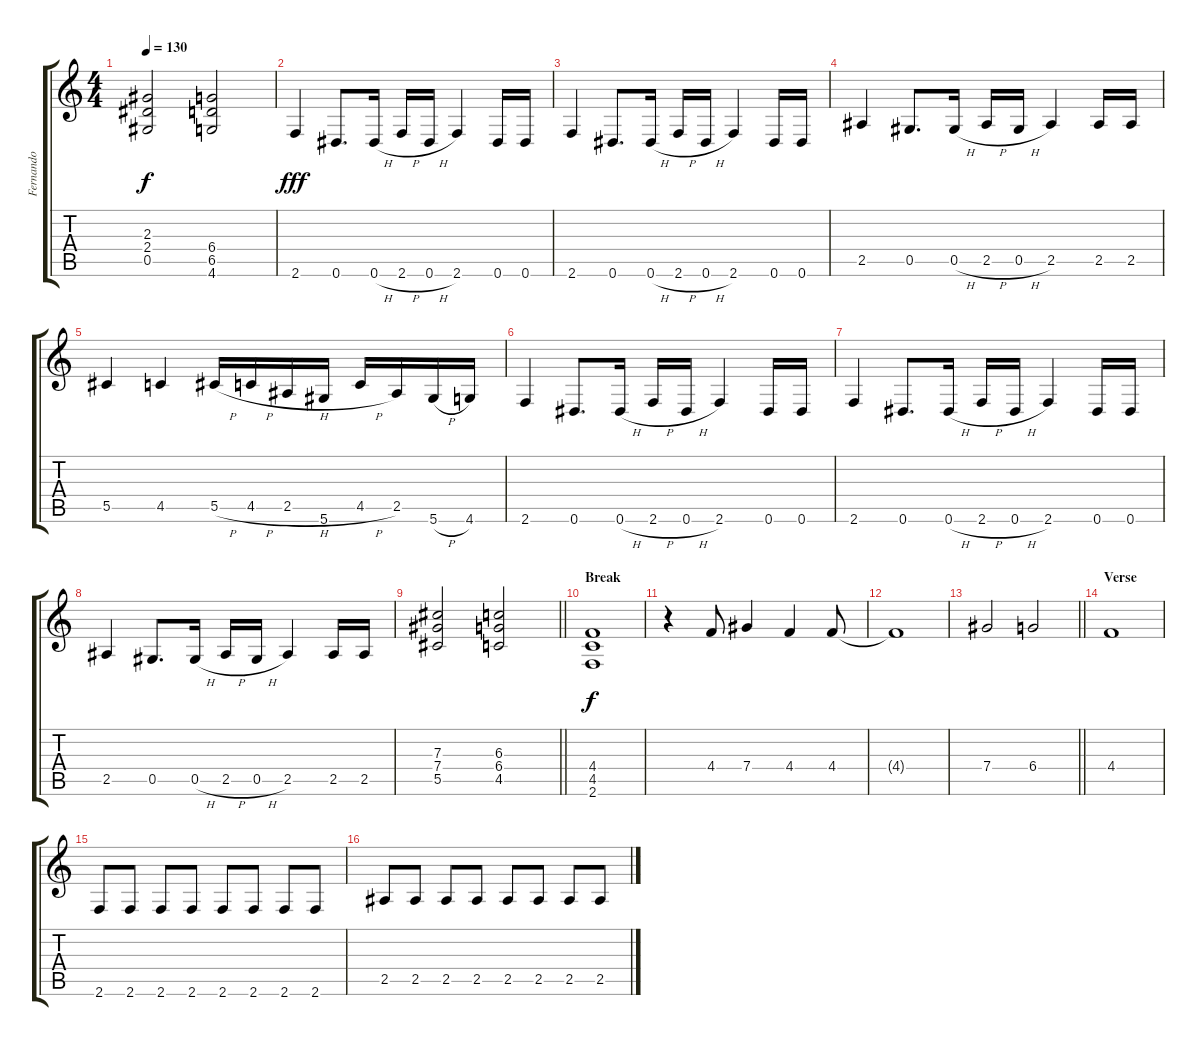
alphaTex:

\track ("Fernando" "Fernando") {instrument distortionguitar}
\staff {score tabs}
\tuning (Eb4 Bb3 Gb3 Db3 Ab2 Eb2) {hide}
\ts (4 4)
\tempo 130
\clef g2
\ks c
(2.3 2.4 0.5).2{dy f} (6.4 6.5 4.6).2 |
2.6.4{dy fff} 0.6.8{d} 0.6{h}.16 2.6{h}.16 0.6{h}.16 2.6.4 0.6.16 0.6.16 |
2.6.4 0.6.8{d} 0.6{h}.16 2.6{h}.16 0.6{h}.16 2.6.4 0.6.16 0.6.16 |
2.5.4 0.5.8{d} 0.5{h}.16 2.5{h}.16 0.5{h}.16 2.5.4 2.5.16 2.5.16 |
5.5.4 4.5.4 5.5{h}.16 4.5{h}.16 2.5{h}.16 5.6.16 4.5{h}.16 2.5.16 5.6{h}.16 4.6.16 |
2.6.4 0.6.8{d} 0.6{h}.16 2.6{h}.16 0.6{h}.16 2.6.4 0.6.16 0.6.16 |
2.6.4 0.6.8{d} 0.6{h}.16 2.6{h}.16 0.6{h}.16 2.6.4 0.6.16 0.6.16 |
2.5.4 0.5.8{d} 0.5{h}.16 2.5{h}.16 0.5{h}.16 2.5.4 2.5.16 2.5.16 |
\barLineRight lightlight
(7.3 7.4 5.5).2 (6.3 6.4 4.5).2 |
\section ("" "Break")
(4.4 4.5 2.6).1{dy f} |
r.4{volume 16} 4.4.8 7.4.4 4.4.4 4.4.8 |
4.4{t}.1 |
\barLineRight lightlight
7.4.2 6.4.2 |
\section ("" "Verse")
4.4.1{volume 7} |
2.6.8{volume 13} 2.6.8 2.6.8 2.6.8 2.6.8 2.6.8 2.6.8 2.6.8 |
2.5.8 2.5.8 2.5.8 2.5.8 2.5.8 2.5.8 2.5.8 2.5.8
